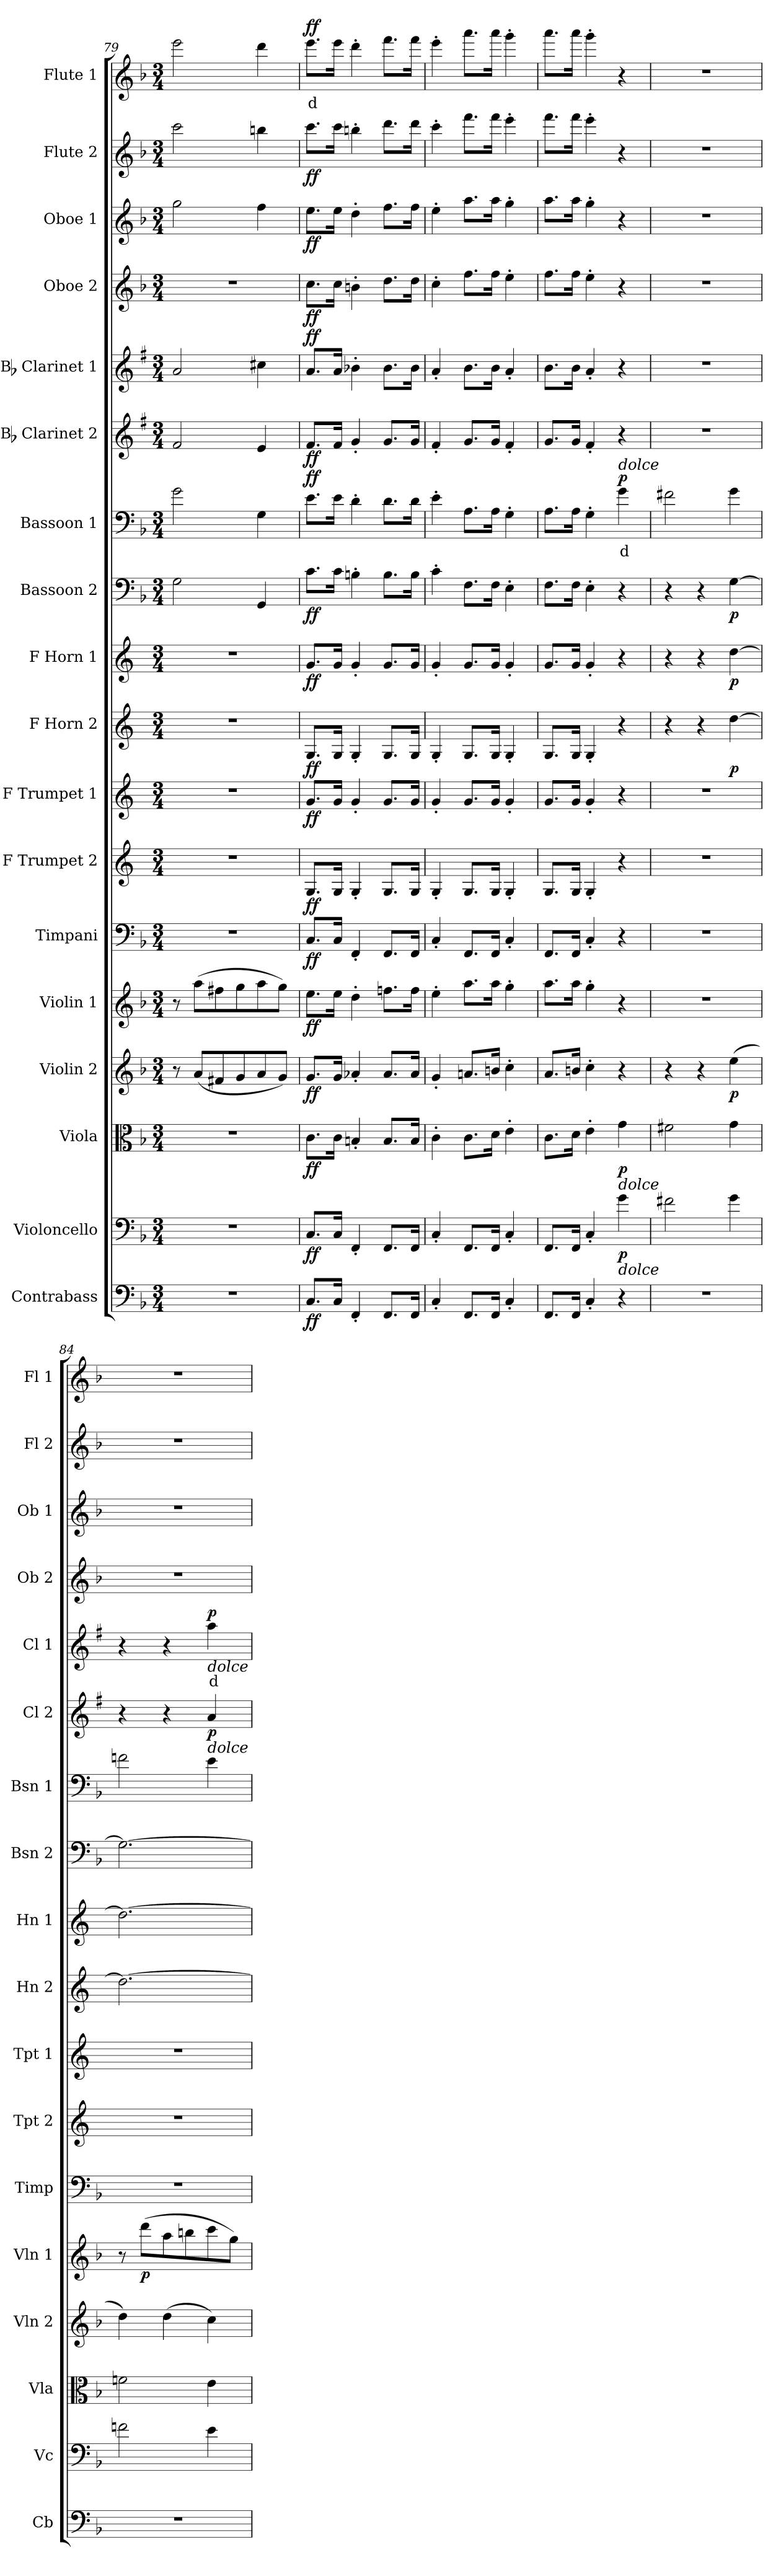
**kern	**dynam	**kern	**dynam	**kern	**dynam	**kern	**dynam	**kern	**dynam	**kern	**dynam	**kern	**dynam	**kern	**dynam	**kern	**dynam	**kern	**dynam	**kern	**dynam	**kern	**text	**dynam	**kern	**dynam	**kern	**text	**dynam	**kern	**dynam	**kern	**dynam	**kern	**dynam	**kern	**text	**dynam
*part18	*part18	*part17	*part17	*part16	*part16	*part15	*part15	*part14	*part14	*part13	*part13	*part12	*part12	*part11	*part11	*part10	*part10	*part9	*part9	*part8	*part8	*part7	*part7	*part7	*part6	*part6	*part5	*part5	*part5	*part4	*part4	*part3	*part3	*part2	*part2	*part1	*part1	*part1
*staff18	*staff18	*staff17	*staff17	*staff16	*staff16	*staff15	*staff15	*staff14	*staff14	*staff13	*staff13	*staff12	*staff12	*staff11	*staff11	*staff10	*staff10	*staff9	*staff9	*staff8	*staff8	*staff7	*staff7	*staff7	*staff6	*staff6	*staff5	*staff5	*staff5	*staff4	*staff4	*staff3	*staff3	*staff2	*staff2	*staff1	*staff1	*staff1
*I"Contrabass	*	*I"Violoncello	*	*I"Viola	*	*I"Violin 2	*	*I"Violin 1	*	*I"Timpani	*	*I"F Trumpet 2	*	*I"F Trumpet 1	*	*I"F Horn 2	*	*I"F Horn 1	*	*I"Bassoon 2	*	*I"Bassoon 1	*	*	*I"Bb Clarinet 2	*	*I"Bb Clarinet 1	*	*	*I"Oboe 2	*	*I"Oboe 1	*	*I"Flute 2	*	*I"Flute 1	*	*
*I'Cb	*	*I'Vc	*	*I'Vla	*	*I'Vln 2	*	*I'Vln 1	*	*I'Timp	*	*I'Tpt 2	*	*I'Tpt 1	*	*I'Hn 2	*	*I'Hn 1	*	*I'Bsn 2	*	*I'Bsn 1	*	*	*I'Cl 2	*	*I'Cl 1	*	*	*I'Ob 2	*	*I'Ob 1	*	*I'Fl 2	*	*I'Fl 1	*	*
*clefF4	*	*clefF4	*	*clefC3	*	*clefG2	*	*clefG2	*	*clefF4	*	*clefG2	*	*clefG2	*	*clefG2	*	*clefG2	*	*clefF4	*	*clefF4	*	*	*clefG2	*	*clefG2	*	*	*clefG2	*	*clefG2	*	*clefG2	*	*clefG2	*	*
*ITrd7c12	*	*	*	*	*	*	*	*	*	*	*	*ITrd-3c-5	*	*ITrd-3c-5	*	*ITrd4c7	*	*ITrd4c7	*	*	*	*	*	*	*ITrd1c2	*	*ITrd1c2	*	*	*	*	*	*	*	*	*	*	*
*k[b-]	*	*k[b-]	*	*k[b-]	*	*k[b-]	*	*k[b-]	*	*k[b-]	*	*k[b-]	*	*k[b-]	*	*k[b-]	*	*k[b-]	*	*k[b-]	*	*k[b-]	*	*	*k[b-]	*	*k[b-]	*	*	*k[b-]	*	*k[b-]	*	*k[b-]	*	*k[b-]	*	*
*M3/4	*	*M3/4	*	*M3/4	*	*M3/4	*	*M3/4	*	*M3/4	*	*M3/4	*	*M3/4	*	*M3/4	*	*M3/4	*	*M3/4	*	*M3/4	*	*	*M3/4	*	*M3/4	*	*	*M3/4	*	*M3/4	*	*M3/4	*	*M3/4	*	*
=79	=79	=79	=79	=79	=79	=79	=79	=79	=79	=79	=79	=79	=79	=79	=79	=79	=79	=79	=79	=79	=79	=79	=79	=79	=79	=79	=79	=79	=79	=79	=79	=79	=79	=79	=79	=79	=79	=79
2.r	.	2.r	.	2.r	.	8r	.	8r	.	2.r	.	2.r	.	2.r	.	2.r	.	2.r	.	2G\	.	2g\	.	.	2e/	.	2g/	.	.	2.r	.	2gg\	.	2ccc\	.	2eee\	.	.
.	.	.	.	.	.	(8a/L	.	(8aa\L	.	.	.	.	.	.	.	.	.	.	.	.	.	.	.	.	.	.	.	.	.	.	.	.	.	.	.	.	.	.
.	.	.	.	.	.	8f#X/	.	8ff#X\	.	.	.	.	.	.	.	.	.	.	.	.	.	.	.	.	.	.	.	.	.	.	.	.	.	.	.	.	.	.
.	.	.	.	.	.	8g/	.	8gg\	.	.	.	.	.	.	.	.	.	.	.	.	.	.	.	.	.	.	.	.	.	.	.	.	.	.	.	.	.	.
.	.	.	.	.	.	8a/	.	8aa\	.	.	.	.	.	.	.	.	.	.	.	4GG/	.	4G\	.	.	4d/	.	4bn\	.	.	.	.	4ff\	.	4bbn\	.	4ddd\	.	.
.	.	.	.	.	.	8g/J)	.	8gg\J)	.	.	.	.	.	.	.	.	.	.	.	.	.	.	.	.	.	.	.	.	.	.	.	.	.	.	.	.	.	.
=80	=80	=80	=80	=80	=80	=80	=80	=80	=80	=80	=80	=80	=80	=80	=80	=80	=80	=80	=80	=80	=80	=80	=80	=80	=80	=80	=80	=80	=80	=80	=80	=80	=80	=80	=80	=80	=80	=80
!	!LO:DY:b	!	!LO:DY:b	!	!LO:DY:b	!	!LO:DY:b	!	!LO:DY:b	!	!LO:DY:b	!	!LO:DY:b	!	!LO:DY:b	!	!LO:DY:b	!	!LO:DY:b	!	!LO:DY:b	!	!	!LO:DY:b	!	!LO:DY:b	!	!	!LO:DY:b	!	!LO:DY:b	!	!LO:DY:b	!	!LO:DY:b	!	!LO:LY:b:color=#FF0000	!LO:DY:b
8.CC/L	ff	8.C/L	ff	8.c\L	ff	8.g/L	ff	8.ee\L	ff	8.C/L	ff	8.c/L	ff	8.cc/L	ff	8.C/L	ff	8.c/L	ff	8.c\L	ff	8.e\L	.	ff	8.e/L	ff	8.g/L	.	ff	8.cc\L	ff	8.ee\L	ff	8.ccc\L	ff	8.eee\L	d	ff
16CC/Jk	.	16C/Jk	.	16c\Jk	.	16g/Jk	.	16ee\Jk	.	16C/Jk	.	16c/Jk	.	16cc/Jk	.	16C/Jk	.	16c/Jk	.	16c\Jk	.	16e\Jk	.	.	16e/Jk	.	16g/Jk	.	.	16cc\Jk	.	16ee\Jk	.	16ccc\Jk	.	16eee\Jk	.	.
4FFF'/	.	4FF'/	.	4Bn'/	.	4a-X'/	.	4dd'\	.	4FF'/	.	4c'/	.	4cc'/	.	4C'/	.	4c'/	.	4Bn'\	.	4d'\	.	.	4f'/	.	4a-X'\	.	.	4bn'\	.	4dd'\	.	4bbn'\	.	4ddd'\	.	.
8.FFF/L	.	8.FF/L	.	8.B/L	.	8.a-/L	.	8.ffn\L	.	8.FF/L	.	8.c/L	.	8.cc/L	.	8.C/L	.	8.c/L	.	8.B\L	.	8.d\L	.	.	8.f/L	.	8.a-\L	.	.	8.dd\L	.	8.ff\L	.	8.ddd\L	.	8.fff\L	.	.
16FFF/Jk	.	16FF/Jk	.	16B/Jk	.	16a-/Jk	.	16ff\Jk	.	16FF/Jk	.	16c/Jk	.	16cc/Jk	.	16C/Jk	.	16c/Jk	.	16B\Jk	.	16d\Jk	.	.	16f/Jk	.	16a-\Jk	.	.	16dd\Jk	.	16ff\Jk	.	16ddd\Jk	.	16fff\Jk	.	.
=81	=81	=81	=81	=81	=81	=81	=81	=81	=81	=81	=81	=81	=81	=81	=81	=81	=81	=81	=81	=81	=81	=81	=81	=81	=81	=81	=81	=81	=81	=81	=81	=81	=81	=81	=81	=81	=81	=81
4CC'/	.	4C'/	.	4c'\	.	4g'/	.	4ee'\	.	4C'/	.	4c'/	.	4cc'/	.	4C'/	.	4c'/	.	4c'\	.	4e'\	.	.	4e'/	.	4g'/	.	.	4cc'\	.	4ee'\	.	4ccc'\	.	4eee'\	.	.
8.FFF/L	.	8.FF/L	.	8.c\L	.	8.an/L	.	8.aa\L	.	8.FF/L	.	8.c/L	.	8.cc/L	.	8.C/L	.	8.c/L	.	8.F\L	.	8.A\L	.	.	8.f/L	.	8.a\L	.	.	8.ff\L	.	8.aa\L	.	8.fff\L	.	8.aaa\L	.	.
16FFF/Jk	.	16FF/Jk	.	16d\Jk	.	16bn/Jk	.	16aa\Jk	.	16FF/Jk	.	16c/Jk	.	16cc/Jk	.	16C/Jk	.	16c/Jk	.	16F\Jk	.	16A\Jk	.	.	16f/Jk	.	16a\Jk	.	.	16ff\Jk	.	16aa\Jk	.	16fff\Jk	.	16aaa\Jk	.	.
4CC'/	.	4C'/	.	4e'\	.	4cc'\	.	4gg'\	.	4C'/	.	4c'/	.	4cc'/	.	4C'/	.	4c'/	.	4E'\	.	4G'\	.	.	4e'/	.	4g'/	.	.	4ee'\	.	4gg'\	.	4eee'\	.	4ggg'\	.	.
!!LO:PB:g=z
=82	=82	=82	=82	=82	=82	=82	=82	=82	=82	=82	=82	=82	=82	=82	=82	=82	=82	=82	=82	=82	=82	=82	=82	=82	=82	=82	=82	=82	=82	=82	=82	=82	=82	=82	=82	=82	=82	=82
8.FFF/L	.	8.FF/L	.	8.c\L	.	8.a/L	.	8.aa\L	.	8.FF/L	.	8.c/L	.	8.cc/L	.	8.C/L	.	8.c/L	.	8.F\L	.	8.A\L	.	.	8.f/L	.	8.a\L	.	.	8.ff\L	.	8.aa\L	.	8.fff\L	.	8.aaa\L	.	.
16FFF/Jk	.	16FF/Jk	.	16d\Jk	.	16bn/Jk	.	16aa\Jk	.	16FF/Jk	.	16c/Jk	.	16cc/Jk	.	16C/Jk	.	16c/Jk	.	16F\Jk	.	16A\Jk	.	.	16f/Jk	.	16a\Jk	.	.	16ff\Jk	.	16aa\Jk	.	16fff\Jk	.	16aaa\Jk	.	.
4CC'/	.	4C'/	.	4e'\	.	4cc'\	.	4gg'\	.	4C'/	.	4c'/	.	4cc'/	.	4C'/	.	4c'/	.	4E'\	.	4G'\	.	.	4e'/	.	4g'/	.	.	4ee'\	.	4gg'\	.	4eee'\	.	4ggg'\	.	.
!	!	!	!	!	!	!	!	!	!	!	!	!	!	!	!	!	!	!	!	!	!	!LO:TX:a:i:t=dolce	!	!	!	!	!	!	!	!	!	!	!	!	!	!	!	!
!	!	!	!	!LO:TX:b:i:t=dolce	!	!	!	!	!	!	!	!	!	!	!	!	!	!	!	!	!	!	!	!	!	!	!	!	!	!	!	!	!	!	!	!	!	!
!	!	!LO:TX:b:i:t=dolce	!	!	!	!	!	!	!	!	!	!	!	!	!	!	!	!	!	!	!	!	!	!	!	!	!	!	!	!	!	!	!	!	!	!	!	!
!	!	!	!LO:DY:b	!	!LO:DY:b	!	!	!	!	!	!	!	!	!	!	!	!	!	!	!	!	!	!LO:LY:b:color=#FF0000	!LO:DY:b	!	!	!	!	!	!	!	!	!	!	!	!	!	!
4r	.	4g\	p	4g\	p	4r	.	4r	.	4r	.	4r	.	4r	.	4r	.	4r	.	4r	.	4g\	d	p	4r	.	4r	.	.	4r	.	4r	.	4r	.	4r	.	.
=83	=83	=83	=83	=83	=83	=83	=83	=83	=83	=83	=83	=83	=83	=83	=83	=83	=83	=83	=83	=83	=83	=83	=83	=83	=83	=83	=83	=83	=83	=83	=83	=83	=83	=83	=83	=83	=83	=83
2.r	.	2f#X\	.	2f#X\	.	4r	.	2.r	.	2.r	.	2.r	.	2.r	.	4r	.	4r	.	4r	.	2f#X\	.	.	2.r	.	2.r	.	.	2.r	.	2.r	.	2.r	.	2.r	.	.
.	.	.	.	.	.	4r	.	.	.	.	.	.	.	.	.	4r	.	4r	.	4r	.	.	.	.	.	.	.	.	.	.	.	.	.	.	.	.	.	.
!	!	!	!	!	!	!	!LO:DY:b	!	!	!	!	!	!	!	!	!	!LO:DY:b	!	!LO:DY:b	!	!LO:DY:b	!	!	!	!	!	!	!	!	!	!	!	!	!	!	!	!	!
.	.	4g\	.	4g\	.	(4ee\	p	.	.	.	.	.	.	.	.	[4g\	p	[4g\	p	[4G\	p	4g\	.	.	.	.	.	.	.	.	.	.	.	.	.	.	.	.
=84	=84	=84	=84	=84	=84	=84	=84	=84	=84	=84	=84	=84	=84	=84	=84	=84	=84	=84	=84	=84	=84	=84	=84	=84	=84	=84	=84	=84	=84	=84	=84	=84	=84	=84	=84	=84	=84	=84
2.r	.	2fn\	.	2fn\	.	4dd\)	.	8r	.	2.r	.	2.r	.	2.r	.	2.g\_	.	2.g\_	.	2.G\_	.	2fn\	.	.	4r	.	4r	.	.	2.r	.	2.r	.	2.r	.	2.r	.	.
!	!	!	!	!	!	!	!	!	!LO:DY:b	!	!	!	!	!	!	!	!	!	!	!	!	!	!	!	!	!	!	!	!	!	!	!	!	!	!	!	!	!
.	.	.	.	.	.	.	.	(8ddd\L	p	.	.	.	.	.	.	.	.	.	.	.	.	.	.	.	.	.	.	.	.	.	.	.	.	.	.	.	.	.
.	.	.	.	.	.	(4dd\	.	8aa\	.	.	.	.	.	.	.	.	.	.	.	.	.	.	.	.	4r	.	4r	.	.	.	.	.	.	.	.	.	.	.
.	.	.	.	.	.	.	.	8bbn\	.	.	.	.	.	.	.	.	.	.	.	.	.	.	.	.	.	.	.	.	.	.	.	.	.	.	.	.	.	.
!	!	!	!	!	!	!	!	!	!	!	!	!	!	!	!	!	!	!	!	!	!	!	!	!	!	!	!LO:TX:b:i:t=dolce	!	!	!	!	!	!	!	!	!	!	!
!	!	!	!	!	!	!	!	!	!	!	!	!	!	!	!	!	!	!	!	!	!	!	!	!	!LO:TX:b:i:t=dolce	!	!	!	!	!	!	!	!	!	!	!	!	!
!	!	!	!	!	!	!	!	!	!	!	!	!	!	!	!	!	!	!	!	!	!	!	!	!	!	!LO:DY:b	!	!LO:LY:b:color=#FF0000	!LO:DY:b	!	!	!	!	!	!	!	!	!
.	.	4e\	.	4e\	.	4cc\)	.	8ccc\	.	.	.	.	.	.	.	.	.	.	.	.	.	4e\	.	.	4g/	p	4gg\	d	p	.	.	.	.	.	.	.	.	.
.	.	.	.	.	.	.	.	8gg\J)	.	.	.	.	.	.	.	.	.	.	.	.	.	.	.	.	.	.	.	.	.	.	.	.	.	.	.	.	.	.
=	=	=	=	=	=	=	=	=	=	=	=	=	=	=	=	=	=	=	=	=	=	=	=	=	=	=	=	=	=	=	=	=	=	=	=	=	=	=
*-	*-	*-	*-	*-	*-	*-	*-	*-	*-	*-	*-	*-	*-	*-	*-	*-	*-	*-	*-	*-	*-	*-	*-	*-	*-	*-	*-	*-	*-	*-	*-	*-	*-	*-	*-	*-	*-	*-
